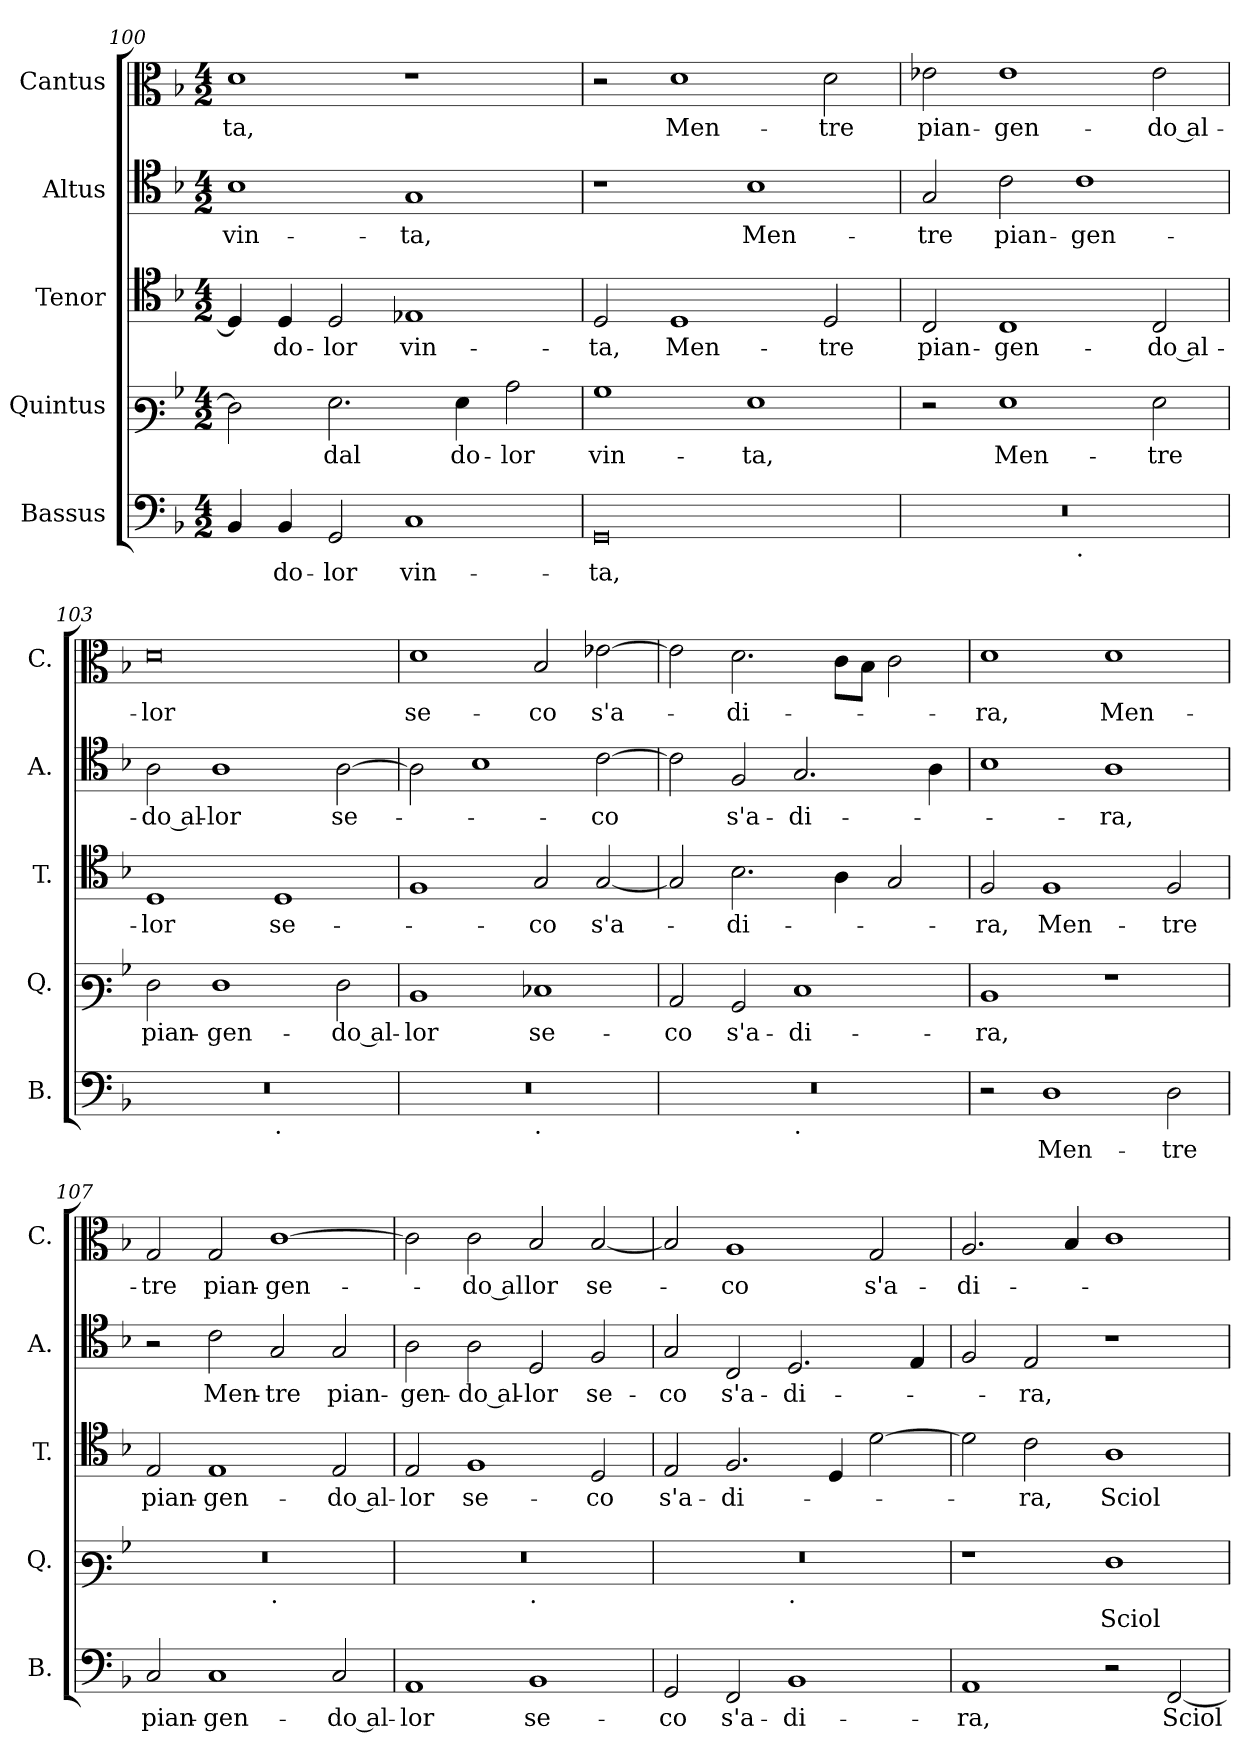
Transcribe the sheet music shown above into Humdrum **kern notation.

**kern	**text	**kern	**text	**kern	**text	**kern	**text	**kern	**text
*part5	*part5	*part4	*part4	*part3	*part3	*part2	*part2	*part1	*part1
*staff5	*staff5	*staff4	*staff4	*staff3	*staff3	*staff2	*staff2	*staff1	*staff1
*I"Bassus	*	*I"Quintus	*	*I"Tenor	*	*I"Altus	*	*I"Cantus	*
*I'B.	*	*I'Q.	*	*I'T.	*	*I'A.	*	*I'C.	*
!!LO:LB:g=z
*clefF4	*	*clefF3	*	*clefC4	*	*clefC4	*	*clefC3	*
*k[b-]	*	*k[b-]	*	*k[b-]	*	*k[b-]	*	*k[b-]	*
*M4/2	*	*M4/2	*	*M4/2	*	*M4/2	*	*M4/2	*
=100	=100	=100	=100	=100	=100	=100	=100	=100	=100
4BB-/	.	2F\]	.	4D/]	.	1B-	vin-	1d	-ta,
4BB-/	do-	.	.	4D/	do-	.	.	.	.
2GG/	-lor	2.G\	dal	2D/	-lor	.	.	.	.
1C	vin-	.	.	1E-X	vin-	1G	-ta,	1r	.
.	.	4G\	do-	.	.	.	.	.	.
.	.	2c\	-lor	.	.	.	.	.	.
=101	=101	=101	=101	=101	=101	=101	=101	=101	=101
0GG	-ta,	1B-	vin-	2D/	-ta,	1r	.	2r	.
.	.	.	.	1D	Men-	.	.	1d	Men-
.	.	1G	-ta,	.	.	1B-	Men-	.	.
.	.	.	.	2D/	-tre	.	.	2d\	-tre
=102	=102	=102	=102	=102	=102	=102	=102	=102	=102
*^	*	*	*	*	*	*	*	*	*
0r	1ryy	.	2r	.	2C/	pian-	2G/	-tre	2e-X\	pian-
.	.	.	1G	Men-	1C	-gen-	2c\	pian-	1e-	-gen-
!	!LO:TX:b:t=.	!	!	!	!	!	!	!	!	!
.	1ryy	.	.	.	.	.	1c	-gen-	.	.
.	.	.	2G\	-tre	2C/	-do al-	.	.	2e-\	-do al-
=103	=103	=103	=103	=103	=103	=103	=103	=103	=103	=103
0r	1ryy	.	2F\	pian-	1D	-lor	2A\	-do al-	0d	-lor
.	.	.	1F	-gen-	.	.	1A	-lor	.	.
!	!LO:TX:b:t=.	!	!	!	!	!	!	!	!	!
.	1ryy	.	.	.	1D	se-	.	.	.	.
.	.	.	2F\	-do al-	.	.	[2A\	se-	.	.
=104	=104	=104	=104	=104	=104	=104	=104	=104	=104	=104
0r	1ryy	.	1D	-lor	1F	.	2A\]	.	1d	se-
.	.	.	.	.	.	.	1B-	.	.	.
!	!LO:TX:b:t=.	!	!	!	!	!	!	!	!	!
.	1ryy	.	1E-X	se-	2G/	-co	.	.	2B-/	-co
.	.	.	.	.	[2G/	s'a-	[2c\	-co	[2e-X\	s'a-
=105	=105	=105	=105	=105	=105	=105	=105	=105	=105	=105
0r	1ryy	.	2C/	-co	2G/]	.	2c\]	.	2e-\]	.
.	.	.	2BB-/	s'a-	2.B-\	-di-	2F/	s'a-	2.d\	-di-
!	!LO:TX:b:t=.	!	!	!	!	!	!	!	!	!
.	1ryy	.	1E	-di-	.	.	2.G/	-di-	.	.
.	.	.	.	.	4A\	.	.	.	8c\L	.
.	.	.	.	.	.	.	.	.	8B-\J	.
.	.	.	.	.	2G/	.	.	.	2c\	.
.	.	.	.	.	.	.	4A\	.	.	.
*v	*v	*	*	*	*	*	*	*	*	*
=106	=106	=106	=106	=106	=106	=106	=106	=106	=106
2r	.	1D	-ra,	2F/	-ra,	1B-	.	1d	-ra,
1D	Men-	.	.	1F	Men-	.	.	.	.
.	.	1r	.	.	.	1A	-ra,	1d	Men-
2D\	-tre	.	.	2F/	-tre	.	.	.	.
!!LO:PB:g=z
=107	=107	=107	=107	=107	=107	=107	=107	=107	=107
*	*	*^	*	*	*	*	*	*	*
2C/	pian-	0r	1ryy	.	2E/	pian-	2r	.	2G/	-tre
1C	-gen-	.	.	.	1E	-gen-	2c\	Men-	2G/	pian-
!	!	!	!LO:TX:b:t=.	!	!	!	!	!	!	!
.	.	.	1ryy	.	.	.	2G/	-tre	[1c	-gen-
2C/	-do al-	.	.	.	2E/	-do al-	2G/	pian-	.	.
=108	=108	=108	=108	=108	=108	=108	=108	=108	=108	=108
1AA	-lor	0r	1ryy	.	2E/	-lor	2A\	-gen-	2c\]	.
.	.	.	.	.	1F	se-	2A\	-do al-	2c\	-do al
!	!	!	!LO:TX:b:t=.	!	!	!	!	!	!	!
1BB-	se-	.	1ryy	.	.	.	2D/	-lor	2B-/	lor
.	.	.	.	.	2D/	-co	2F/	se-	[2B-/	se-
=109	=109	=109	=109	=109	=109	=109	=109	=109	=109	=109
2GG/	-co	0r	1ryy	.	2E/	s'a-	2G/	-co	2B-/]	.
2FF/	s'a-	.	.	.	2.F/	-di-	2C/	s'a-	1A	-co
!	!	!	!LO:TX:b:t=.	!	!	!	!	!	!	!
1BB-	-di-	.	1ryy	.	.	.	2.D/	-di-	.	.
.	.	.	.	.	4D/	.	.	.	.	.
.	.	.	.	.	[2d\	.	.	.	2G/	s'a-
.	.	.	.	.	.	.	4E/	.	.	.
*	*	*v	*v	*	*	*	*	*	*	*
=110	=110	=110	=110	=110	=110	=110	=110	=110	=110
1AA	-ra,	1r	.	2d\]	.	2F/	.	2.A/	-di-
.	.	.	.	2c\	-ra,	2E/	-ra,	.	.
.	.	.	.	.	.	.	.	4B-/	.
2r	.	1F	Sciol-	1A	Sciol-	1r	.	1c	.
[2FF/	Sciol-	.	.	.	.	.	.	.	.
=	=	=	=	=	=	=	=	=	=
*-	*-	*-	*-	*-	*-	*-	*-	*-	*-
